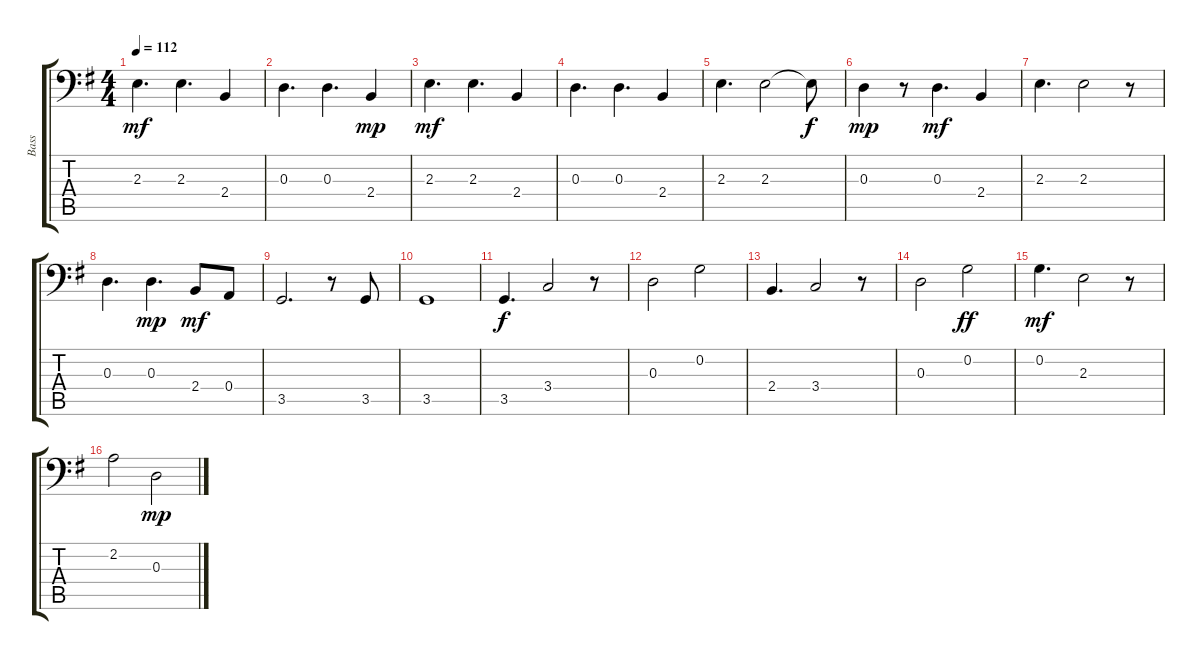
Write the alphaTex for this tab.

\track ("Bass" "Bass") {instrument electricbassfinger}
\staff {score tabs}
\tuning (C3 G2 D2 A1 E1 B0) {hide}
\ts (4 4)
\tempo 112
\clef f4
\ks g
2.3.4{d dy mf} 2.3.4{d} 2.4.4 |
0.3.4{d} 0.3.4{d} 2.4.4{dy mp} |
2.3.4{d dy mf} 2.3.4{d} 2.4.4 |
0.3.4{d} 0.3.4{d} 2.4.4 |
2.3.4{d} 2.3.2 2.3{t}.8{dy f} |
0.3.4{dy mp} r.8 0.3.4{d dy mf} 2.4.4 |
2.3.4{d} 2.3.2 r.8 |
0.3.4{d} 0.3.4{d dy mp} 2.4.8{dy mf} 0.4.8 |
3.5.2{d} r.8 3.5.8 |
3.5.1 |
3.5.4{d dy f} 3.4.2 r.8 |
0.3.2 0.2.2 |
2.4.4{d} 3.4.2 r.8 |
0.3.2 0.2.2{dy ff} |
0.2.4{d dy mf} 2.3.2 r.8 |
2.2.2 0.3.2{dy mp}
